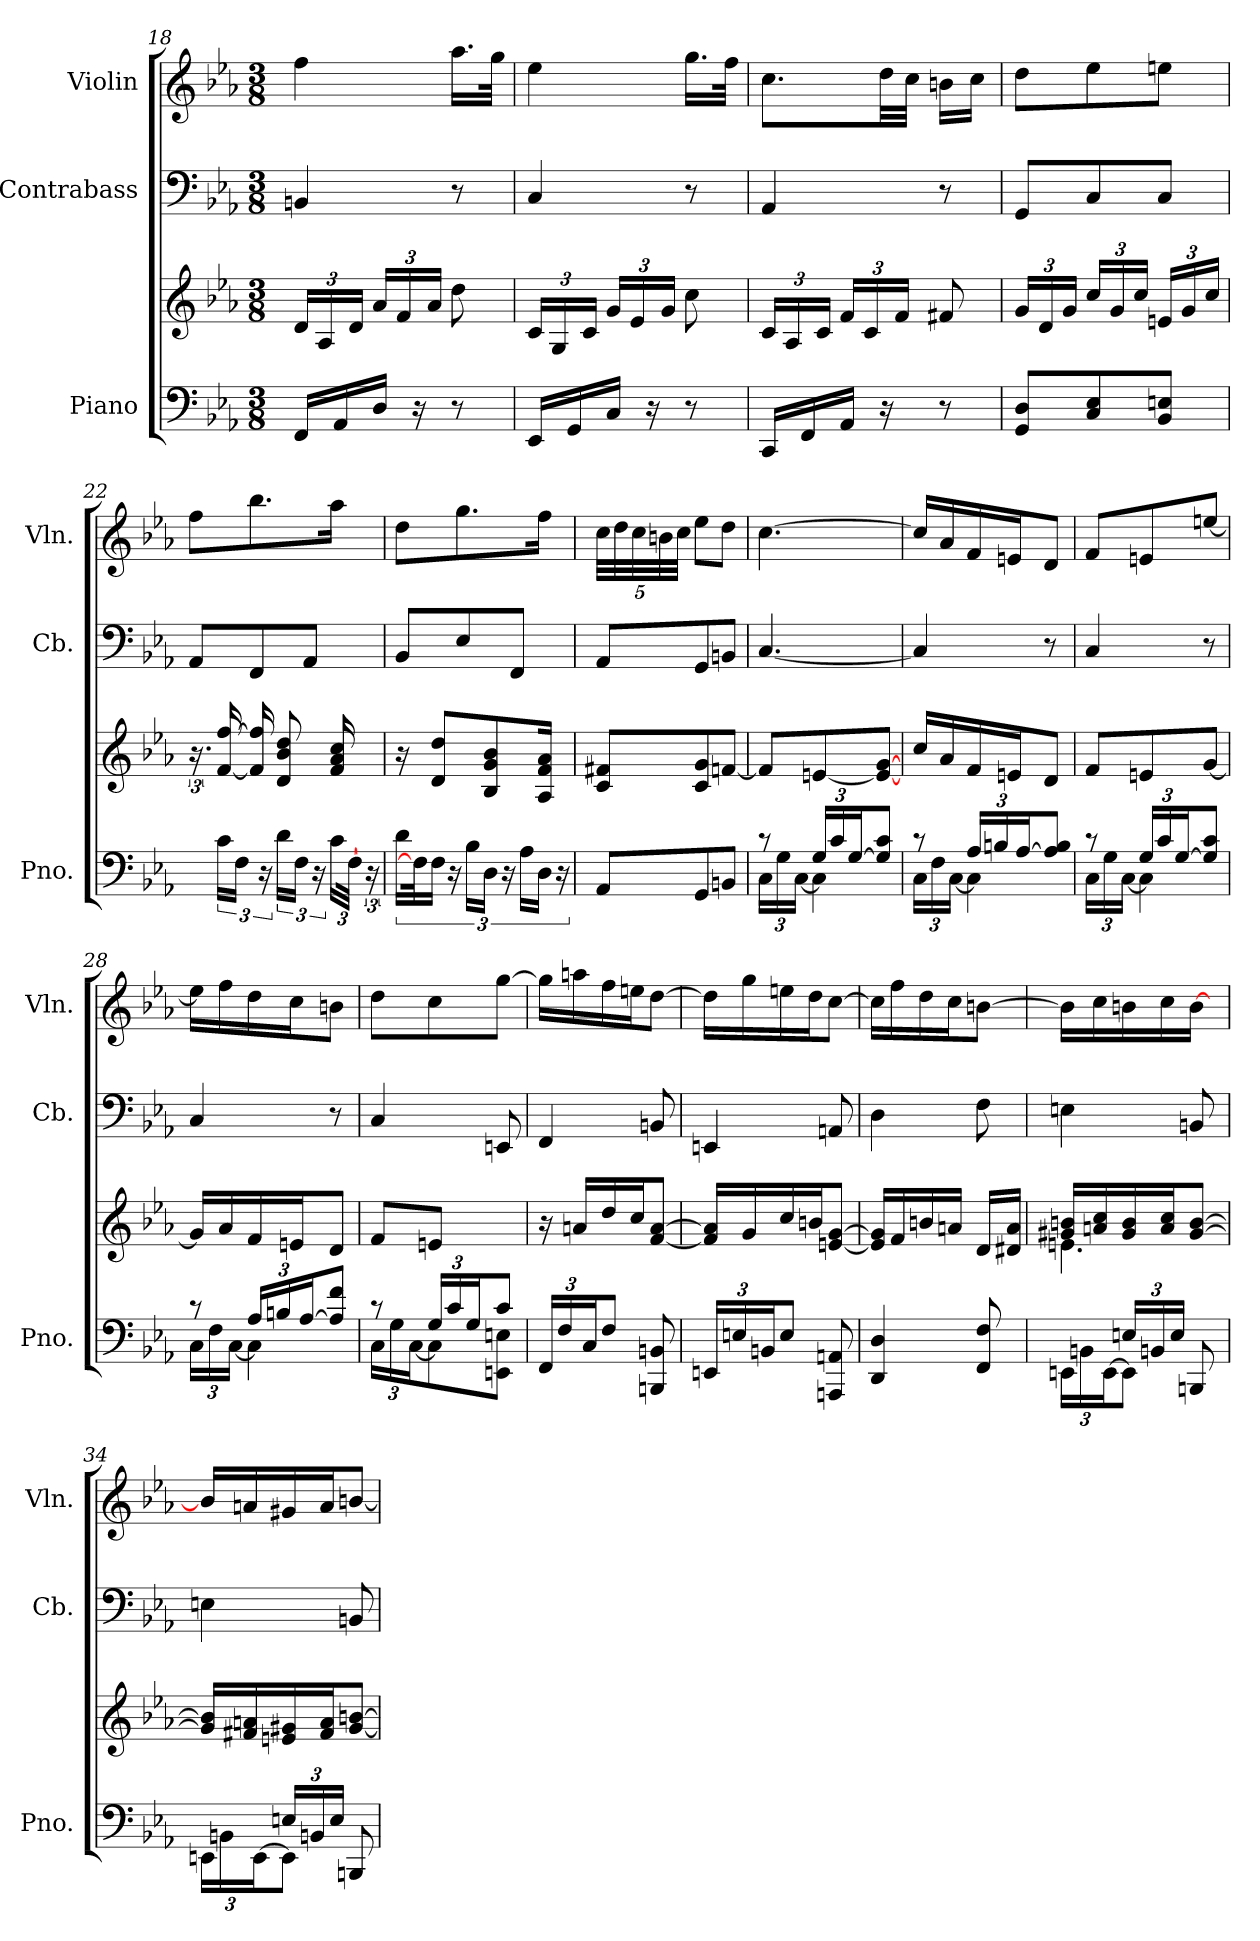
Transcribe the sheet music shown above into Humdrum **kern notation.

**kern	**kern	**kern	**kern
*part3	*part3	*part2	*part1
*staff4	*staff3	*staff2	*staff1
*I"Piano	*	*I"Contrabass	*I"Violin
*I'Pno.	*	*I'Cb.	*I'Vln.
!!LO:LB:g=z
*clefF4	*clefG2	*clefF4	*clefG2
*	*	*ITrd7c12	*
*k[b-e-a-]	*k[b-e-a-]	*k[b-e-a-]	*k[b-e-a-]
*c:	*c:	*c:	*c:
*M3/8	*M3/8	*M3/8	*M3/8
=18	=18	=18	=18
16FF/LL	24d/LL	4BBBn/	4ff\
.	24A-/	.	.
16AA-/	.	.	.
.	24d/JJ	.	.
16D/JJ	24a-/LL	.	.
.	24f/	.	.
16r	.	.	.
.	24a-/JJ	.	.
8r	8dd\	8r	16.aa-\LL
.	.	.	32gg\JJk
=19	=19	=19	=19
16EE-/LL	24c/LL	4CC/	4ee-\
.	24G/	.	.
16GG/	.	.	.
.	24c/JJ	.	.
16C/JJ	24g/LL	.	.
.	24e-/	.	.
16r	.	.	.
.	24g/JJ	.	.
8r	8cc\	8r	16.gg\LL
.	.	.	32ff\JJk
=20	=20	=20	=20
16CC/LL	24c/LL	4AAA-/	8.cc\L
.	24A-/	.	.
16FF/	.	.	.
.	24c/JJ	.	.
16AA-/JJ	24f/LL	.	.
.	24c/	.	.
16r	.	.	32dd\LL
.	24f/JJ	.	.
.	.	.	32cc\JJJ
8r	8f#X/	8r	16bn\LL
.	.	.	16cc\JJ
=21	=21	=21	=21
8GG/ 8D/L	24g/LL	8GGG/L	8dd\L
.	24d/	.	.
.	24g/JJ	.	.
8C/ 8E-/	24cc/LL	8CC/	8ee-\
.	24g/	.	.
.	24cc/JJ	.	.
8BB-/ 8En/J	24en/LL	8CC/J	8een\J
.	24g/	.	.
.	24cc/JJ	.	.
!!LO:LB:g=z
=22	=22	=22	=22
16ryy	24.r	8AAA-/L	8ff\L
24c\LL	[16f/ [16ff/L	.	.
24F\JJ	.	.	.
.	16f/] 16ff/]L	8FFF/	8.bb-\
24r	.	.	.
24d\LL	8d/ 8b-/ 8dd/	.	.
24F\JJ	.	.	.
.	.	8AAA-/J	.
24r	.	.	.
24c\LL	16f/ 16a-/ 16cc/Jk	.	16aa-\Jk
[48F\JJ	.	.	.
48ryy	16ryy	16ryy	16ryy
24r	.	.	.
=23	=23	=23	=23
24d\LL	16r	8BBB-/L	8dd\L
48F\JJ]	.	.	.
24F\JJ	8d/ 8dd/L	.	.
24r	.	.	.
.	.	8EE-/	8.gg\
24B-\LL	.	.	.
24D\JJ	8B-/ 8g/ 8b-/	.	.
24r	.	.	.
.	.	8FFF/J	.
24A-\LL	.	.	.
24D\JJ	16A-/ 16f/ 16a-/Jk	.	16ff\Jk
24r	.	.	.
.	48ryy	48ryy	48ryy
=24	=24	=24	=24
8AA-/L	8c/ 8f#X/L	8AAA-/L	40cc\LLL
.	.	.	40dd\
.	.	.	40cc\
.	.	.	40bn\
.	.	.	40cc\JJJ
8GG/	8c/ 8g/	8GGG/	8ee-\L
8BBn/J	[8fn/J	8BBBn/J	8dd\J
=25	=25	=25	=25
*^	*	*	*
8rc	24C\LL	8f/L]	[4.CC/	[4.cc\
.	24G\	.	.	.
.	[<24C\JJ	.	.	.
24G/LL	4C\]	[8en/	.	.
24c/	.	.	.	.
[>24G/J	.	.	.	.
8G/] 8c/J	.	8e/_ [8g/J	.	.
!!LO:PB:g=z
=26	=26	=26	=26	=26
8rc	24C\LL	16cc/LL	4CC/]	16cc/LL]
.	24F\	.	.	.
.	.	16a-/	.	16a-/
.	[<24C\JJ	.	.	.
24A-/LL	4C\]	16f/	.	16f/
24Bn/	.	.	.	.
.	.	16en/J	.	16en/J
[>24A-/J	.	.	.	.
8A-/] 8B/J	.	8d/J	8r	8d/J
=27	=27	=27	=27	=27
8rc	24C\LL	8f/L	4CC/	8f/L
.	24G\	.	.	.
.	[<24C\JJ	.	.	.
24G/LL	4C\]	8en/	.	8en/
24c/	.	.	.	.
[>24G/J	.	.	.	.
8G/] 8c/J	.	[8g/J	8r	[8een/J
=28	=28	=28	=28	=28
8rc	24C\LL	16g/LL]	4CC/	16een\LL]
.	24F\	.	.	.
.	.	16a-/	.	16ff\
.	[<24C\JJ	.	.	.
24A-/LL	4C\]	16f/	.	16dd\
24Bn/	.	.	.	.
.	.	16en/J	.	16cc\J
[>24A-/J	.	.	.	.
8A-/] 8f/J	.	8d/J	8r	8bn\J
=29	=29	=29	=29	=29
8rc	24C\LL	8f/L	4CC/	8dd\L
.	24G\	.	.	.
.	[<24C\J	.	.	.
24G/LL	8C\]	8en/J	.	8cc\
24c/	.	.	.	.
24G/J	.	.	.	.
8c/J	8EEn\ 8En\J	8ryy	8EEEn/	[8gg\J
*v	*v	*	*	*
!!LO:LB:g=z
=30	=30	=30	=30
24FF/LL	16r	4FFF/	16gg\LL]
24F/	.	.	.
.	16an/LL	.	16aan\
24C/J	.	.	.
8F/J	16dd/	.	16ff\
.	16cc/J	.	16een\J
8BBBn/ 8BBn/	[8f/ [8a/J	8BBBn/	[8dd\J
=31	=31	=31	=31
24EEn/LL	16f/] 16an/]LL	4EEEn/	16dd\LL]
24En/	.	.	.
.	16g/	.	16gg\
24BBn/J	.	.	.
8E/J	16cc/	.	16een\
.	16bn/J	.	16dd\J
8AAAn/ 8AAn/	[8en/ [8g/J	8AAAn/	[8cc\J
=32	=32	=32	=32
4DD/ 4D/	16e/] 16g/]LL	4DD\	16cc\LL]
.	16f/	.	16ff\
.	16bn/	.	16dd\
.	16an/JJ	.	16cc\J
8FF/ 8F/	16d/LL	8FF\	[8bn\J
.	16d#X/ 16a/JJ	.	.
=33	=33	=33	=33
*^	*^	*	*
8ryy	24EEn\LL	16g#X/ 16bn/LL	4.en\	4EEn\	16bn\LL]
.	24BBn\	.	.	.	.
.	.	16an/ 16cc/	.	.	16cc\
.	[<24EE\J	.	.	.	.
24En/LL	8EE\J]	16g#/ 16b/	.	.	16b\
24BBn/	.	.	.	.	.
.	.	16a/ 16cc/J	.	.	16cc\
24E/JJ	.	.	.	.	.
8BBBn/	8ryy	[>8g#/ [>8b/J	.	8BBBn/	[16b\JJ
.	.	.	.	.	16ryy
*	*	*v	*v	*	*
!!LO:LB:g=z
=34	=34	=34	=34	=34
8ryy	24EEn\LL	16g#/] 16b/]LL	4EEn\	16bn/LL]
.	24BBn\	.	.	.
.	.	16f#X/ 16an/	.	16an/
.	[<24EE\J	.	.	.
24En/LL	8EE\J]	16en/ 16g#X/	.	16g#X/
24BBn/	.	.	.	.
.	.	16f#/ 16a/J	.	16a/J
24E/JJ	.	.	.	.
8BBBn/	8ryy	[8g#/ [8bn/J	8BBBn/	[8b/J
*v	*v	*	*	*
=	=	=	=
*-	*-	*-	*-
